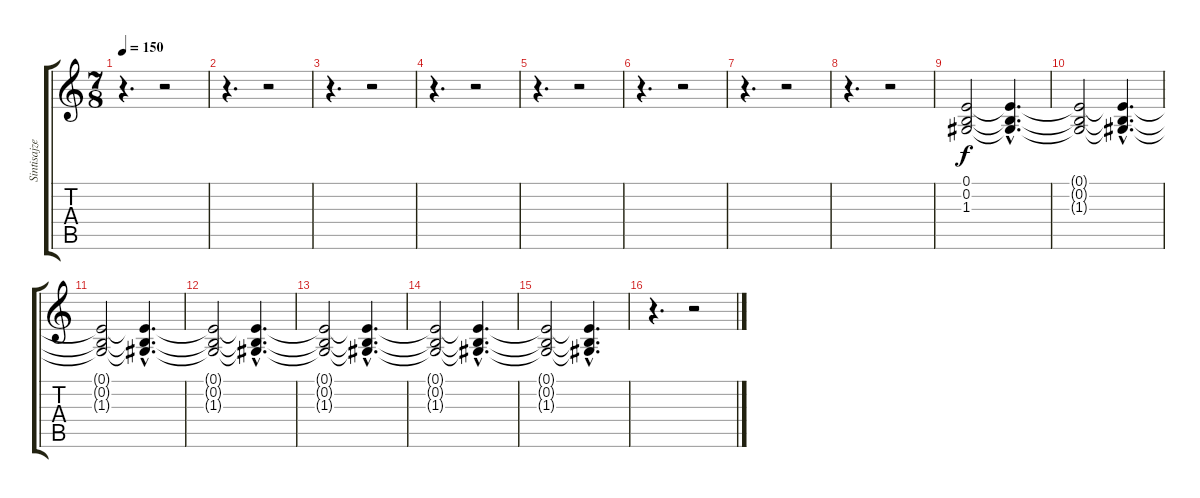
\track ("Sintisajzer" "Sintisajze") {instrument drawbarorgan}
\staff {score tabs}
\tuning (E4 B3 G3 D3 A2 E2) {hide}
\ts (7 8)
\tempo 150
\clef g2
\ks c
r.4{d dy f} r.2 |
r.4{d} r.2 |
r.4{d} r.2 |
r.4{d} r.2 |
r.4{d} r.2 |
r.4{d} r.2 |
r.4{d} r.2 |
r.4{d} r.2 |
(0.1 0.2 1.3).2 (0.1{hac t} 0.2{hac t} 1.3{hac t}).4{d} |
(0.1{t} 0.2{t} 1.3{t}).2 (0.1{hac t} 0.2{hac t} 1.3{hac t}).4{d} |
(0.1{t} 0.2{t} 1.3{t}).2 (0.1{hac t} 0.2{hac t} 1.3{hac t}).4{d} |
(0.1{t} 0.2{t} 1.3{t}).2 (0.1{hac t} 0.2{hac t} 1.3{hac t}).4{d} |
(0.1{t} 0.2{t} 1.3{t}).2 (0.1{hac t} 0.2{hac t} 1.3{hac t}).4{d} |
(0.1{t} 0.2{t} 1.3{t}).2 (0.1{hac t} 0.2{hac t} 1.3{hac t}).4{d} |
(0.1{t} 0.2{t} 1.3{t}).2 (0.1{hac t} 0.2{hac t} 1.3{hac t}).4{d} |
r.4{d} r.2
